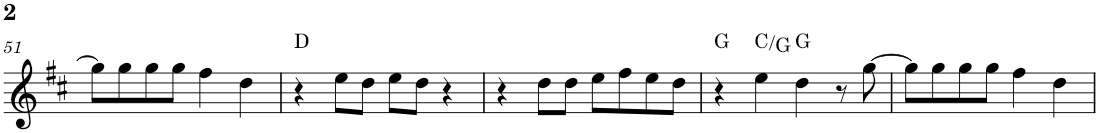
**kern	**harte
*part1	*part1
*staff1	*
*I"P1	*
!!LO:PB:g=z
*clefG2	*
*k[f#c#]	*
*D:	*
*M4/4	*
=51	=51
8gg\L]	.
8gg\	.
8gg\	.
8gg\J	.
4ff#\	.
4dd\	.
=52	=52
4r	D:maj
8ee\L	.
8dd\J	.
8ee\L	.
8dd\J	.
4r	.
=53	=53
4r	.
8dd\L	.
8dd\J	.
8ee\L	.
8ff#\	.
8ee\	.
8dd\J	.
=54	=54
4r	G:maj
4ee\	C:maj/5
4dd\	G:maj
8r	.
[>8gg\	.
=55	=55
8gg\L]	.
8gg\	.
8gg\	.
8gg\J	.
4ff#\	.
4dd\	.
=	=
*-	*-
